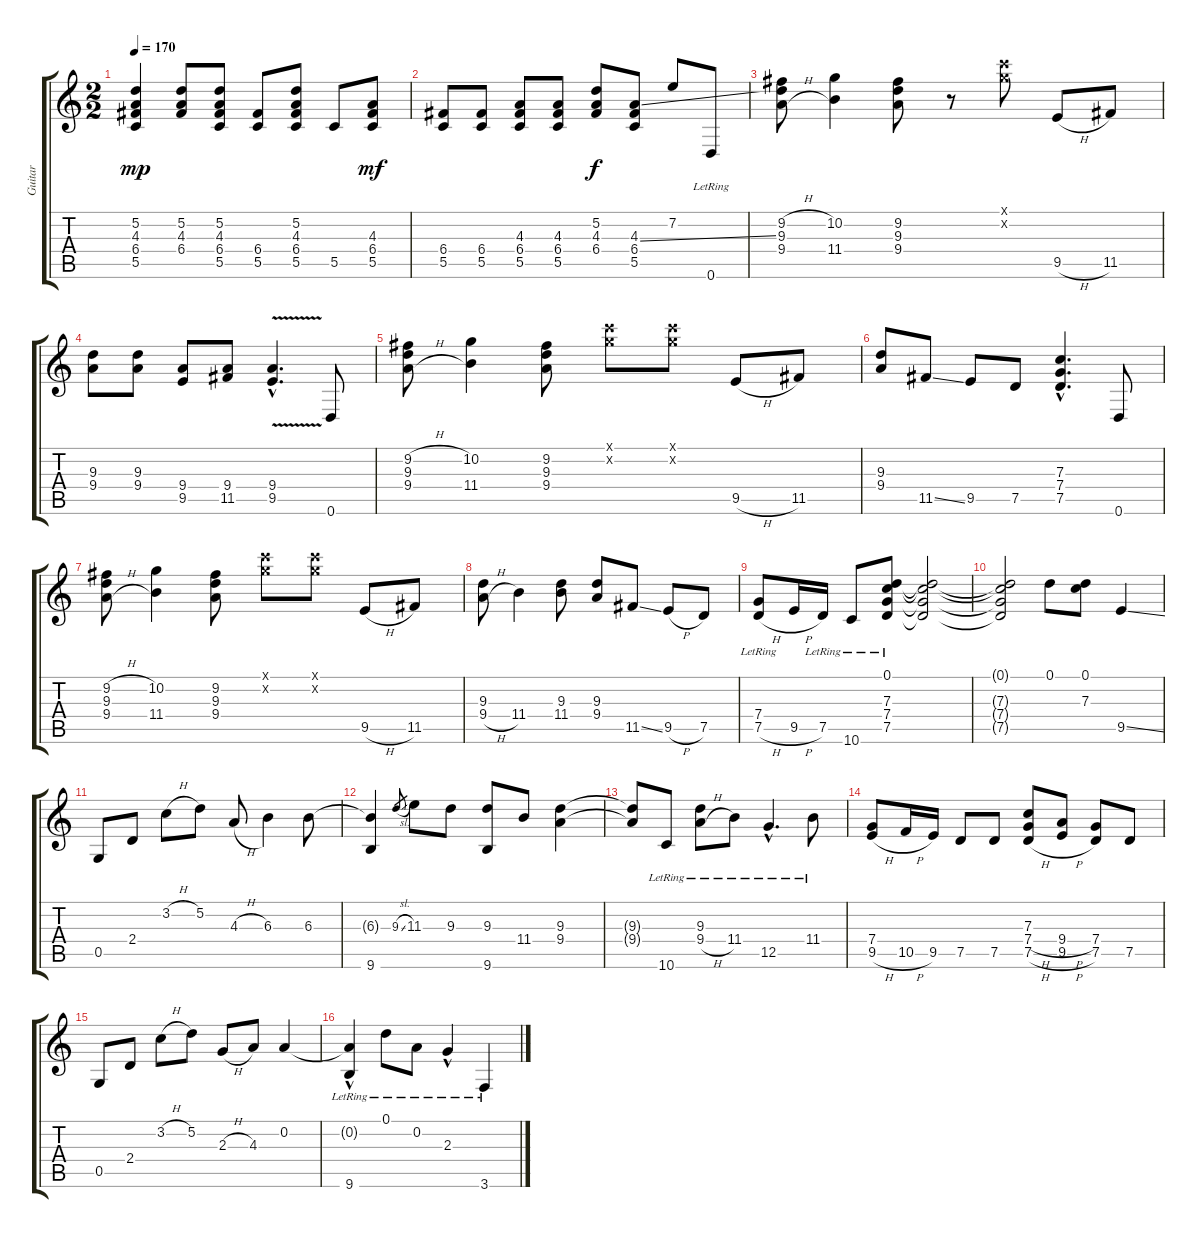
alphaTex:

\track ("Guitar" "Guitar") {instrument electricguitarclean}
\staff {score tabs}
\tuning (D4 A3 F3 C3 G2 D2) {hide}
\ts (2 2)
\tempo 170
\clef g2
\ks c
(5.2 4.3 6.4 5.5).4{dy mp instrument electricguitarclean} (5.2 4.3 6.4).8 (5.2 4.3 6.4 5.5).8 (6.4 5.5).8 (5.2 4.3 6.4 5.5).8 5.5.8 (4.3 6.4 5.5).8{dy mf} |
(6.4 5.5).8 (6.4 5.5).8 (4.3 6.4 5.5).8 (4.3 6.4 5.5).8 (5.2 4.3 6.4).8{dy f} (4.3{ss} 6.4 5.5).8 7.2.8 0.6{lr}.8 |
(9.2{h} 9.3 9.4{h}).8 (10.2 11.4).4 (9.2 9.3 9.4).8 r.8 (10.1{x} 10.2{x}).8 9.5{h}.8 11.5.8 |
(9.3 9.4).8 (9.3 9.4).8 (9.4 9.5).8 (9.4 11.5).8 (9.4{v hac} 9.5{v hac}).4{d} 0.6.8 |
(9.2{h} 9.3 9.4{h}).8 (10.2 11.4).4 (9.2 9.3 9.4).8 (10.1{x} 10.2{x}).8 (10.1{x} 10.2{x}).8 9.5{h}.8 11.5.8 |
(9.3 9.4).8 11.5{ss}.8 9.5.8 7.5.8 (7.3{hac} 7.4{hac} 7.5{hac}).4{d} 0.6.8 |
(9.2{h} 9.3 9.4{h}).8 (10.2 11.4).4 (9.2 9.3 9.4).8 (10.1{x} 10.2{x}).8 (10.1{x} 10.2{x}).8 9.5{h}.8 11.5.8 |
(9.3 9.4{h}).8 11.4.4 (9.3 11.4).8 (9.3 9.4).8 11.5{ss}.8 9.5{h}.8 7.5.8 |
(7.4{lr} 7.5{h}).8 9.5{h}.16 7.5{lr}.16 10.6{lr}.8 (0.1{lr} 7.3{lr} 7.4{lr} 7.5{lr}).8 (0.1{t} 7.3{t} 7.4{t} 7.5{t}).2 |
(0.1{t} 7.3{t} 7.4{t} 7.5{t}).2 0.1.8 (0.1 7.3).8 9.5{ss}.4 |
0.5.8 2.4.8 3.2{h}.8 5.2.8 4.3{h}.8 6.3.4 6.3.8 |
(6.3{t} 9.6).4 9.3{sl}.8{gr} 11.3.8 9.3.8 (9.3 9.6).8 11.4.8 (9.3 9.4).4 |
(9.3{t} 9.4{t}).8 10.6{lr}.8 (9.3{lr} 9.4{h}).8 11.4{lr}.8 12.5{hac lr}.4{d} 11.4{lr}.8 |
(7.4 9.5{h}).8 10.5{h}.16 9.5.16 7.5.8 7.5.8 (7.3 7.4{h} 7.5{h}).8 (9.4{h} 9.5{h}).8 (7.4 7.5).8 7.5.8 |
0.5.8 2.4.8 3.2{h}.8 5.2.8 2.3{h}.8 4.3.8 0.2.4 |
(0.2{t} 9.6{hac lr}).4 0.1{lr}.8 0.2{lr}.8 2.3{hac lr}.4 3.6{lr}.4
